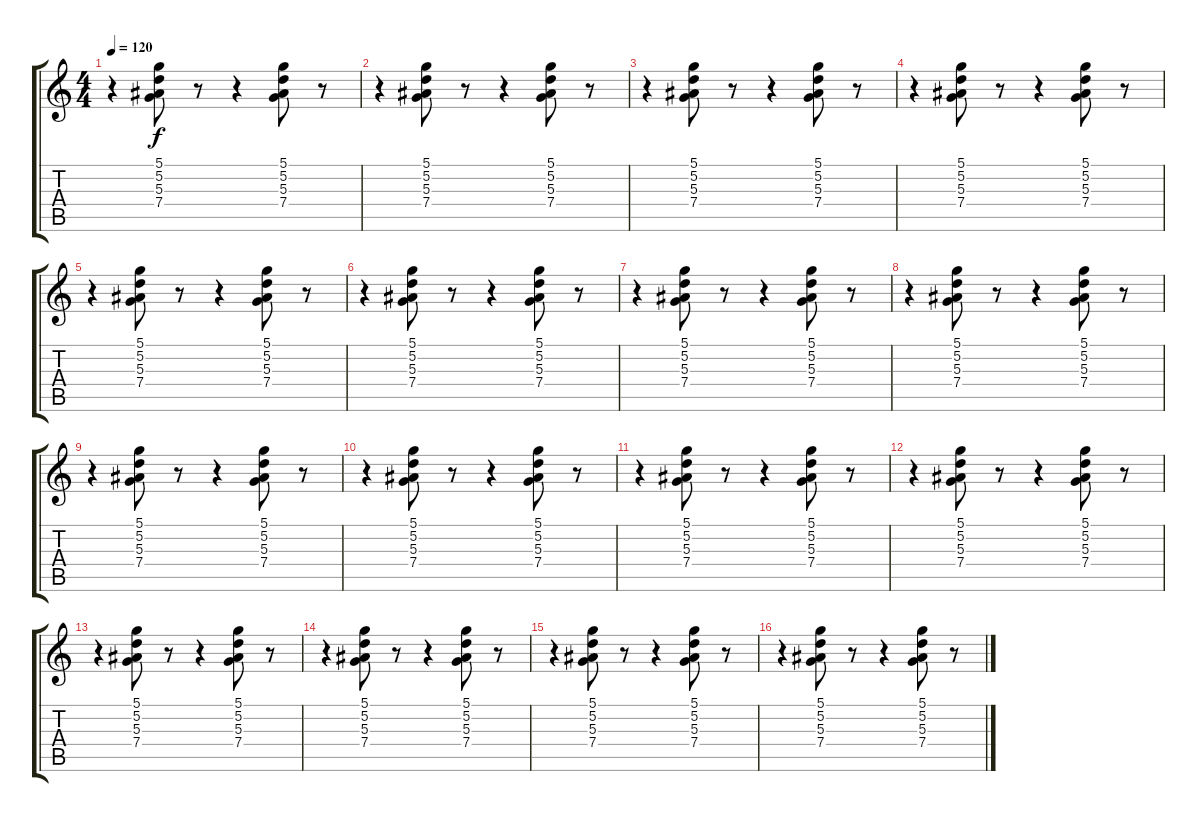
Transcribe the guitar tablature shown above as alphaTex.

\track "" {instrument acousticguitarsteel}
\staff {score tabs}
\tuning (D4 A3 F3 C3 G2 D2) {hide}
\ts (4 4)
\tempo 120
\clef g2
\ks c
r.4{dy f} (5.1 5.2 5.3 7.4).8 r.8 r.4 (5.1 5.2 5.3 7.4).8 r.8 |
r.4 (5.1 5.2 5.3 7.4).8 r.8 r.4 (5.1 5.2 5.3 7.4).8 r.8 |
r.4 (5.1 5.2 5.3 7.4).8 r.8 r.4 (5.1 5.2 5.3 7.4).8 r.8 |
r.4 (5.1 5.2 5.3 7.4).8 r.8 r.4 (5.1 5.2 5.3 7.4).8 r.8 |
r.4 (5.1 5.2 5.3 7.4).8 r.8 r.4 (5.1 5.2 5.3 7.4).8 r.8 |
r.4 (5.1 5.2 5.3 7.4).8 r.8 r.4 (5.1 5.2 5.3 7.4).8 r.8 |
r.4 (5.1 5.2 5.3 7.4).8 r.8 r.4 (5.1 5.2 5.3 7.4).8 r.8 |
r.4 (5.1 5.2 5.3 7.4).8 r.8 r.4 (5.1 5.2 5.3 7.4).8 r.8 |
r.4 (5.1 5.2 5.3 7.4).8 r.8 r.4 (5.1 5.2 5.3 7.4).8 r.8 |
r.4 (5.1 5.2 5.3 7.4).8 r.8 r.4 (5.1 5.2 5.3 7.4).8 r.8 |
r.4 (5.1 5.2 5.3 7.4).8 r.8 r.4 (5.1 5.2 5.3 7.4).8 r.8 |
r.4 (5.1 5.2 5.3 7.4).8 r.8 r.4 (5.1 5.2 5.3 7.4).8 r.8 |
r.4 (5.1 5.2 5.3 7.4).8 r.8 r.4 (5.1 5.2 5.3 7.4).8 r.8 |
r.4 (5.1 5.2 5.3 7.4).8 r.8 r.4 (5.1 5.2 5.3 7.4).8 r.8 |
r.4 (5.1 5.2 5.3 7.4).8 r.8 r.4 (5.1 5.2 5.3 7.4).8 r.8 |
r.4 (5.1 5.2 5.3 7.4).8 r.8 r.4 (5.1 5.2 5.3 7.4).8 r.8
